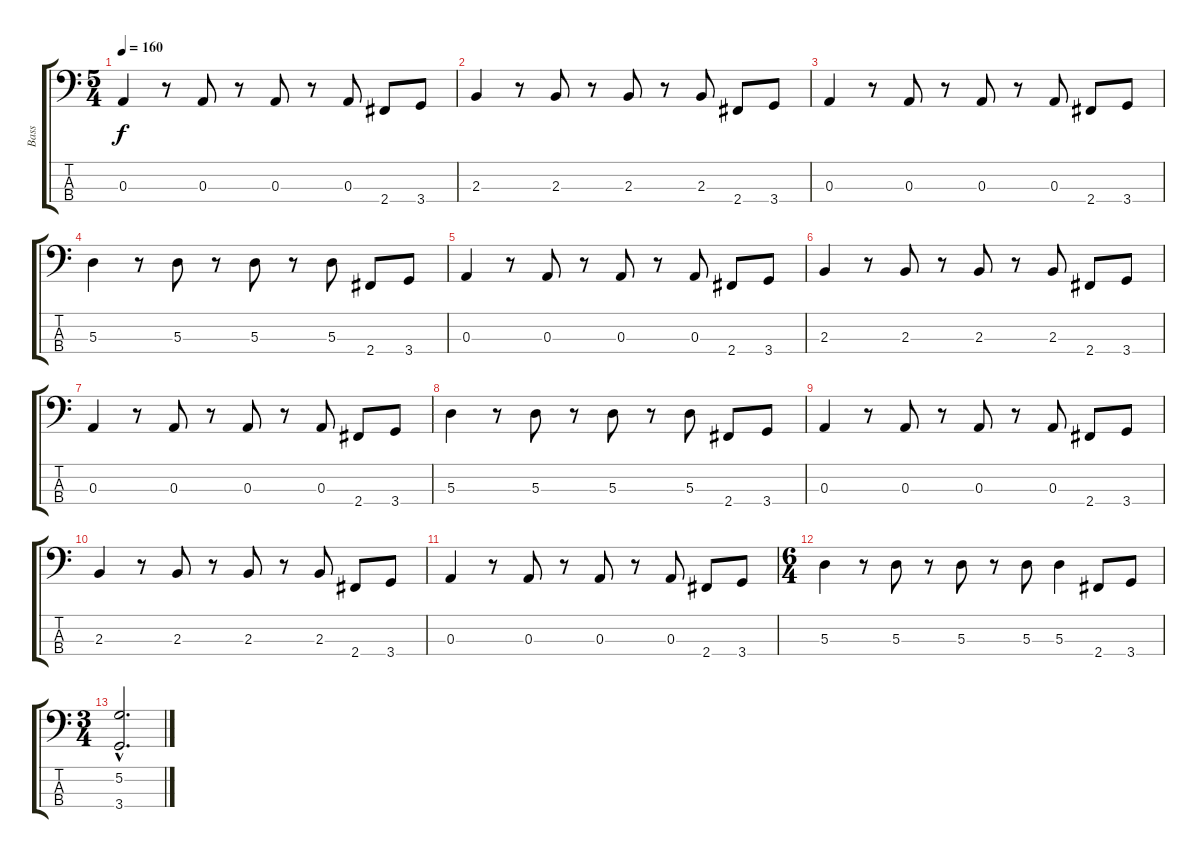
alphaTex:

\track ("Bass" "Bass") {instrument electricbasspick}
\staff {score tabs}
\tuning (G2 D2 A1 E1) {hide}
\ts (5 4)
\tempo 160
\clef f4
\ks c
0.3.4{dy f instrument electricbasspick} r.8 0.3.8 r.8 0.3.8 r.8 0.3.8 2.4.8 3.4.8 |
2.3.4 r.8 2.3.8 r.8 2.3.8 r.8 2.3.8 2.4.8 3.4.8 |
0.3.4 r.8 0.3.8 r.8 0.3.8 r.8 0.3.8 2.4.8 3.4.8 |
5.3.4 r.8 5.3.8 r.8 5.3.8 r.8 5.3.8 2.4.8 3.4.8 |
0.3.4 r.8 0.3.8 r.8 0.3.8 r.8 0.3.8 2.4.8 3.4.8 |
2.3.4 r.8 2.3.8 r.8 2.3.8 r.8 2.3.8 2.4.8 3.4.8 |
0.3.4 r.8 0.3.8 r.8 0.3.8 r.8 0.3.8 2.4.8 3.4.8 |
5.3.4 r.8 5.3.8 r.8 5.3.8 r.8 5.3.8 2.4.8 3.4.8 |
0.3.4 r.8 0.3.8 r.8 0.3.8 r.8 0.3.8 2.4.8 3.4.8 |
2.3.4 r.8 2.3.8 r.8 2.3.8 r.8 2.3.8 2.4.8 3.4.8 |
0.3.4 r.8 0.3.8 r.8 0.3.8 r.8 0.3.8 2.4.8 3.4.8 |
\ts (6 4)
5.3.4 r.8 5.3.8 r.8 5.3.8 r.8 5.3.8 5.3.4 2.4.8 3.4.8 |
\ts (3 4)
(5.2{hac} 3.4{hac}).2{d}
